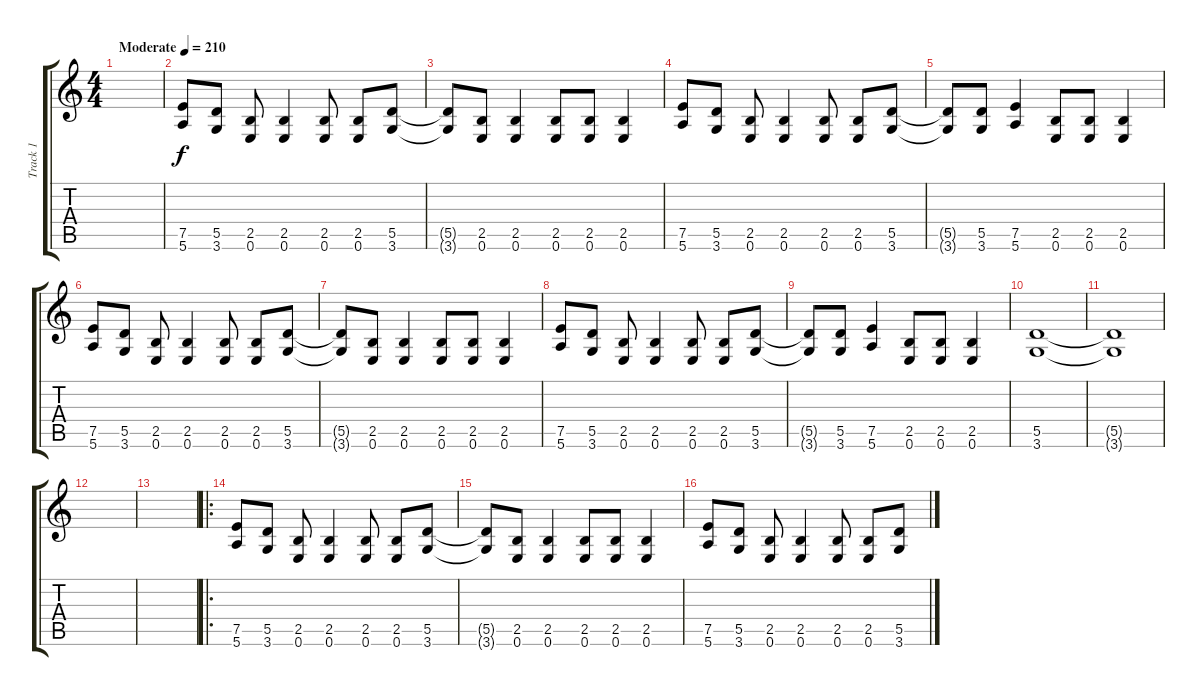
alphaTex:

\track ("Track 1" "Track 1") {instrument distortionguitar}
\staff {score tabs}
\tuning (E4 B3 G3 D3 A2 E2) {hide}
\ts (4 4)
\tempo (210 "Moderate")
\clef g2
\ks c
|
(7.5 5.6).8 (5.5 3.6).8 (2.5 0.6).8 (2.5 0.6).4 (2.5 0.6).8 (2.5 0.6).8 (5.5 3.6).8 |
(5.5{t} 3.6{t}).8 (2.5 0.6).8 (2.5 0.6).4 (2.5 0.6).8 (2.5 0.6).8 (2.5 0.6).4 |
(7.5 5.6).8 (5.5 3.6).8 (2.5 0.6).8 (2.5 0.6).4 (2.5 0.6).8 (2.5 0.6).8 (5.5 3.6).8 |
(5.5{t} 3.6{t}).8 (5.5 3.6).8 (7.5 5.6).4 (2.5 0.6).8 (2.5 0.6).8 (2.5 0.6).4 |
(7.5 5.6).8 (5.5 3.6).8 (2.5 0.6).8 (2.5 0.6).4 (2.5 0.6).8 (2.5 0.6).8 (5.5 3.6).8 |
(5.5{t} 3.6{t}).8 (2.5 0.6).8 (2.5 0.6).4 (2.5 0.6).8 (2.5 0.6).8 (2.5 0.6).4 |
(7.5 5.6).8 (5.5 3.6).8 (2.5 0.6).8 (2.5 0.6).4 (2.5 0.6).8 (2.5 0.6).8 (5.5 3.6).8 |
(5.5{t} 3.6{t}).8 (5.5 3.6).8 (7.5 5.6).4 (2.5 0.6).8 (2.5 0.6).8 (2.5 0.6).4 |
(5.5 3.6).1 |
(5.5{t} 3.6{t}).1 |
|
|
\ro
(7.5 5.6).8 (5.5 3.6).8 (2.5 0.6).8 (2.5 0.6).4 (2.5 0.6).8 (2.5 0.6).8 (5.5 3.6).8 |
(5.5{t} 3.6{t}).8 (2.5 0.6).8 (2.5 0.6).4 (2.5 0.6).8 (2.5 0.6).8 (2.5 0.6).4 |
(7.5 5.6).8 (5.5 3.6).8 (2.5 0.6).8 (2.5 0.6).4 (2.5 0.6).8 (2.5 0.6).8 (5.5 3.6).8
